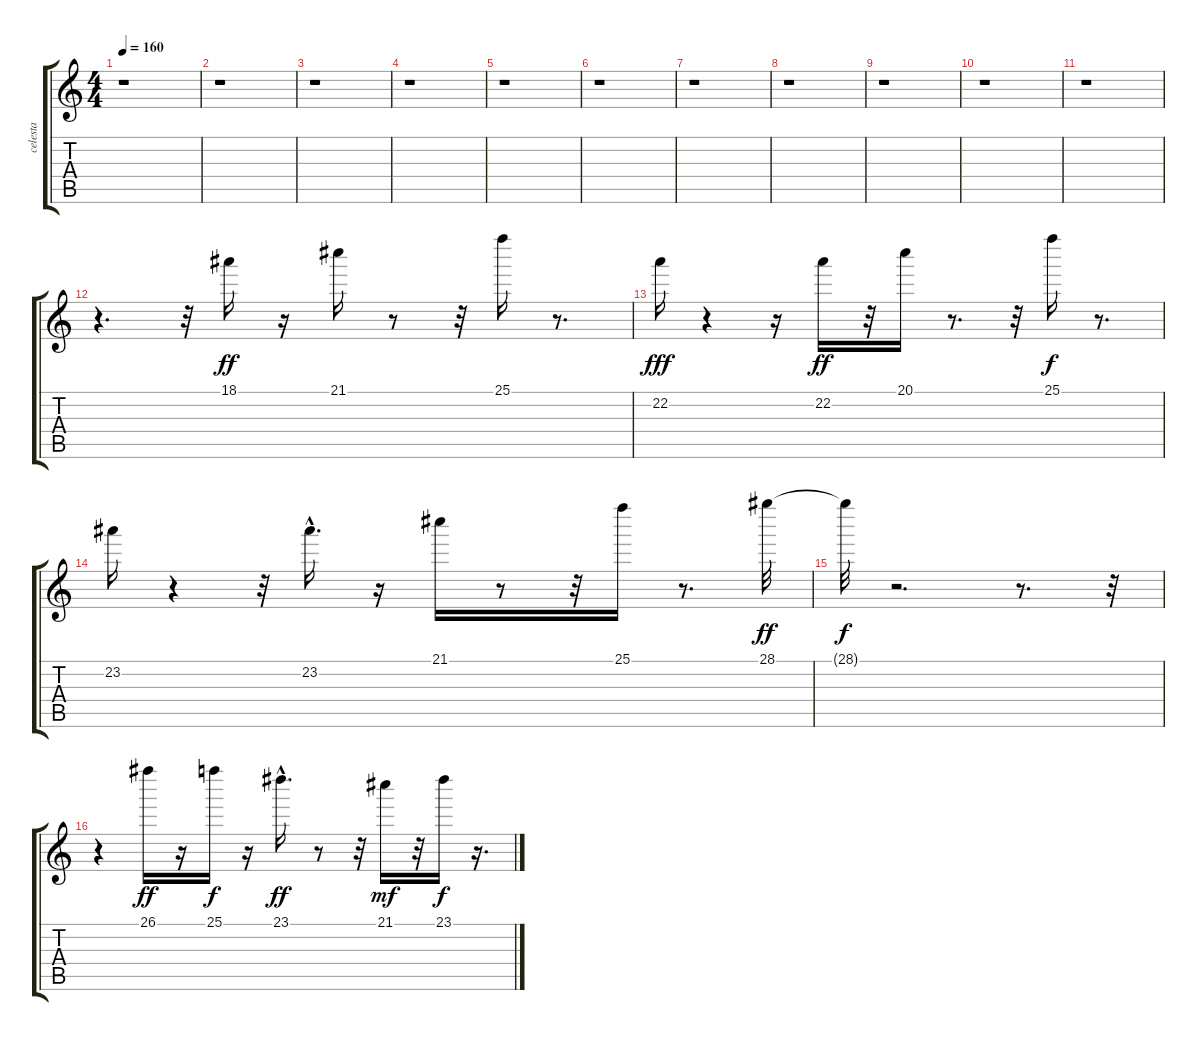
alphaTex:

\track ("celesta" "celesta") {instrument acousticguitarnylon}
\staff {score tabs}
\tuning (E4 B3 G3 D3 A2 E2) {hide}
\ts (4 4)
\tempo 160
\clef g2
\ks c
r.1{dy fff} |
r.1 |
r.1 |
r.1 |
r.1 |
r.1 |
r.1 |
r.1 |
r.1 |
r.1 |
r.1 |
r.4{d} r.32 18.1.16{dy ff} r.16 21.1.16 r.8 r.32 25.1.16 r.8{d} |
22.2.16{dy fff} r.4 r.16 22.2.16{dy ff} r.32 20.1.16 r.8{d} r.32 25.1.16{dy f} r.8{d} |
23.2.16 r.4 r.32 23.2{hac}.16{d} r.16 21.1.16 r.8 r.32 25.1.16 r.8{d} 28.1.32{dy ff} |
28.1{t}.32{dy f} r.2{d} r.8{d} r.32 |
r.4 26.1.16{dy ff} r.16 25.1.16{dy f} r.16 23.1{hac}.16{d dy ff} r.8 r.32 21.1.16{dy mf} r.32 23.1.16{dy f} r.16{d}
